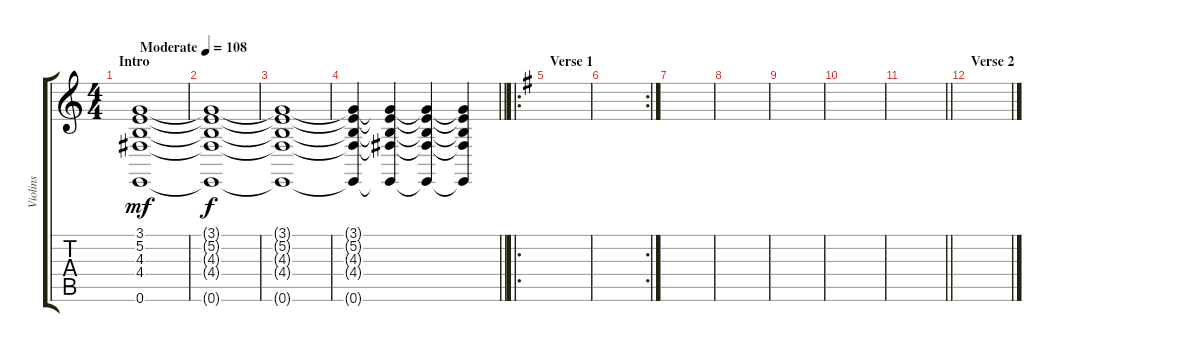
\track ("Violins" "Violins") {instrument stringensemble2}
\staff {score tabs}
\tuning (E4 B3 G3 D3 A2 E2) {hide}
\ts (4 4)
\section ("" "Intro")
\tempo (108 "Moderate")
\clef g2
\ks c
(3.1 5.2 4.3 4.4 0.6).1{dy mf instrument stringensemble2} |
(3.1{t} 5.2{t} 4.3{t} 4.4{t} 0.6{t}).1{dy f} |
(3.1{t} 5.2{t} 4.3{t} 4.4{t} 0.6{t}).1 |
\barLineRight lightlight
(3.1{t} 5.2{t} 4.3{t} 4.4{t} 0.6{t}).4{volume 8} (3.1{t} 5.2{t} 4.3{t} 4.4{t} 0.6{t}).4{volume 6} (3.1{t} 5.2{t} 4.3{t} 4.4{t} 0.6{t}).4{volume 4} (3.1{t} 5.2{t} 4.3{t} 4.4{t} 0.6{t}).4{volume 2} |
\ro
\section ("" "Verse 1")
\ks g
|
\rc 2
|
|
|
|
|
\barLineRight lightlight
|
\section ("" "Verse 2")
